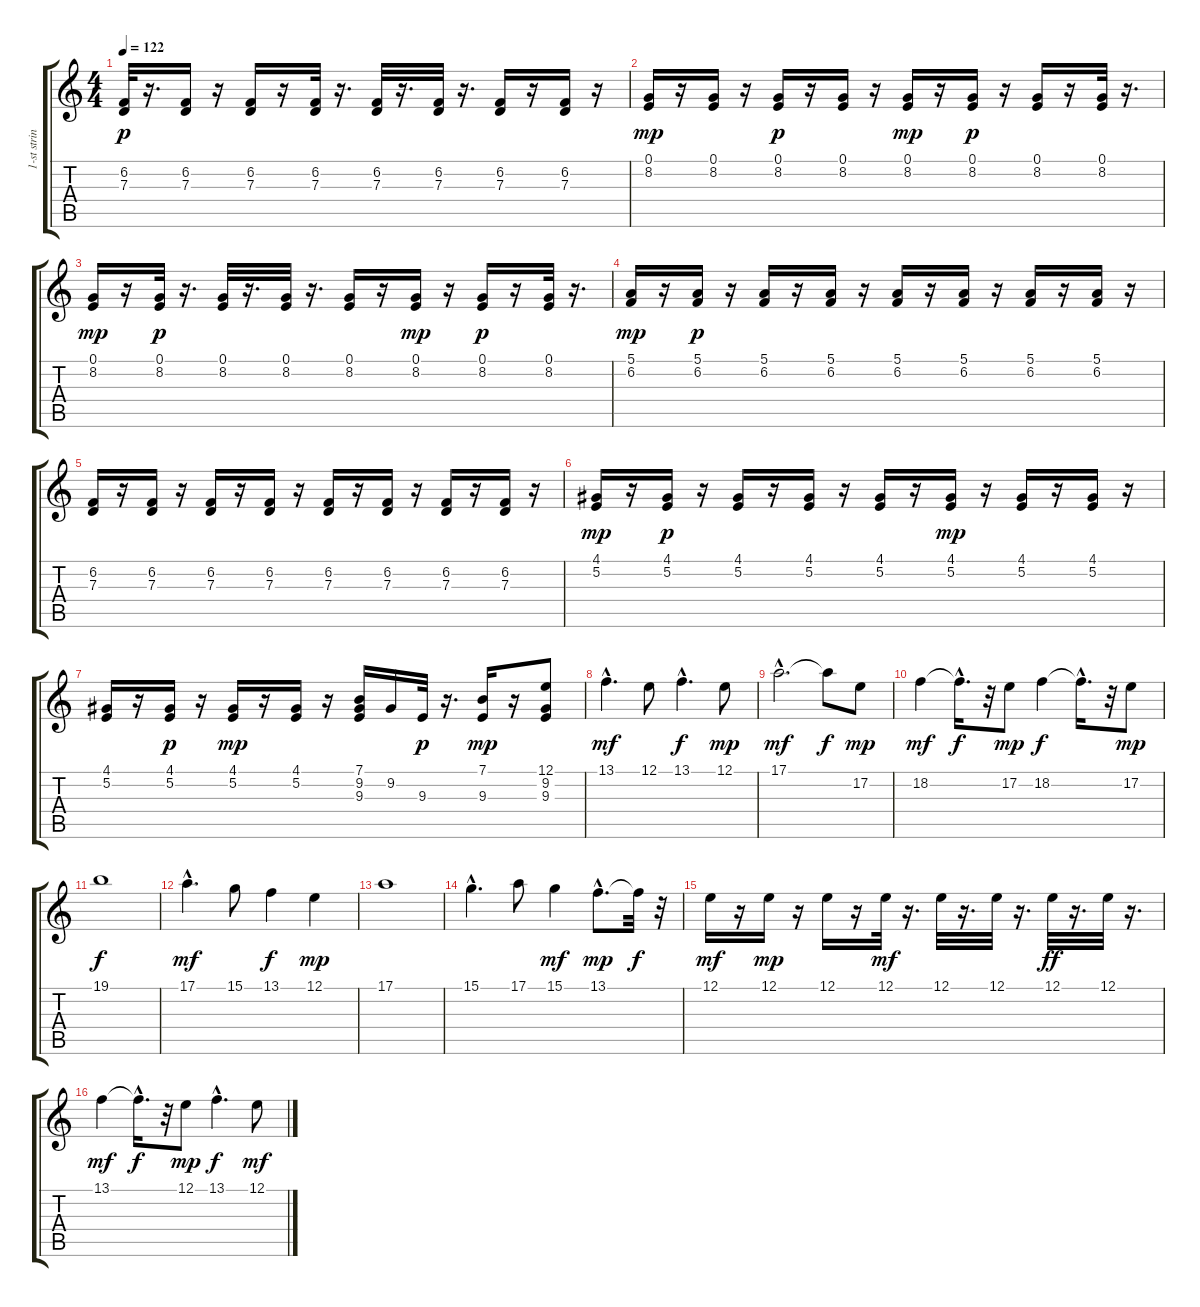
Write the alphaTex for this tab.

\track ("1-st strings" "1-st strin") {instrument stringensemble1}
\staff {score tabs}
\tuning (E4 B3 G3 D3 A2 E2) {hide}
\ts (4 4)
\tempo 122
\clef g2
\ks c
(6.2 7.3).32{dy p} r.16{d} (6.2 7.3).16 r.16 (6.2 7.3).16 r.16 (6.2 7.3).32 r.16{d} (6.2 7.3).32 r.16{d} (6.2 7.3).32 r.16{d} (6.2 7.3).16 r.16 (6.2 7.3).16 r.16 |
(0.1 8.2).16{dy mp} r.16 (0.1 8.2).16 r.16 (0.1 8.2).16{dy p} r.16 (0.1 8.2).16 r.16 (0.1 8.2).16{dy mp} r.16 (0.1 8.2).16{dy p} r.16 (0.1 8.2).16 r.16 (0.1 8.2).32 r.16{d} |
(0.1 8.2).16{dy mp} r.16 (0.1 8.2).32{dy p} r.16{d} (0.1 8.2).32 r.16{d} (0.1 8.2).32 r.16{d} (0.1 8.2).16 r.16 (0.1 8.2).16{dy mp} r.16 (0.1 8.2).16{dy p} r.16 (0.1 8.2).32 r.16{d} |
(5.1 6.2).16{dy mp} r.16 (5.1 6.2).16{dy p} r.16 (5.1 6.2).16 r.16 (5.1 6.2).16 r.16 (5.1 6.2).16 r.16 (5.1 6.2).16 r.16 (5.1 6.2).16 r.16 (5.1 6.2).16 r.16 |
(6.2 7.3).16 r.16 (6.2 7.3).16 r.16 (6.2 7.3).16 r.16 (6.2 7.3).16 r.16 (6.2 7.3).16 r.16 (6.2 7.3).16 r.16 (6.2 7.3).16 r.16 (6.2 7.3).16 r.16 |
(4.1 5.2).16{dy mp} r.16 (4.1 5.2).16{dy p} r.16 (4.1 5.2).16 r.16 (4.1 5.2).16 r.16 (4.1 5.2).16 r.16 (4.1 5.2).16{dy mp} r.16 (4.1 5.2).16 r.16 (4.1 5.2).16 r.16 |
(4.1 5.2).16 r.16 (4.1 5.2).16{dy p} r.16 (4.1 5.2).16{dy mp} r.16 (4.1 5.2).16 r.16 (7.1 9.2 9.3).16 9.2.16 9.3.32{dy p} r.16{d} (7.1 9.3).16{dy mp} r.16 (12.1 9.2 9.3).8 |
13.1{hac}.4{d dy mf} 12.1.8 13.1{hac}.4{d dy f} 12.1.8{dy mp} |
17.1{hac}.2{d dy mf} 17.1{t}.8{dy f} 17.2.8{dy mp} |
18.2.4{dy mf} 18.2{hac t}.16{d dy f} r.32 17.2.8{dy mp} 18.2.4{dy f} 18.2{hac t}.16{d} r.32 17.2.8{dy mp} |
19.1.1{dy f} |
17.1{hac}.4{d dy mf} 15.1.8 13.1.4{dy f} 12.1.4{dy mp} |
17.1.1 |
15.1{hac}.4{d} 17.1.8 15.1.4{dy mf} 13.1{hac}.8{d dy mp} 13.1{t}.32{dy f} r.32 |
12.1.16{dy mf} r.16 12.1.16{dy mp} r.16 12.1.16 r.16 12.1.32{dy mf} r.16{d} 12.1.32 r.16{d} 12.1.32 r.16{d} 12.1.32{dy ff} r.16{d} 12.1.32 r.16{d} |
13.1.4{dy mf} 13.1{hac t}.16{d dy f} r.32 12.1.8{dy mp} 13.1{hac}.4{d dy f} 12.1.8{dy mf}
